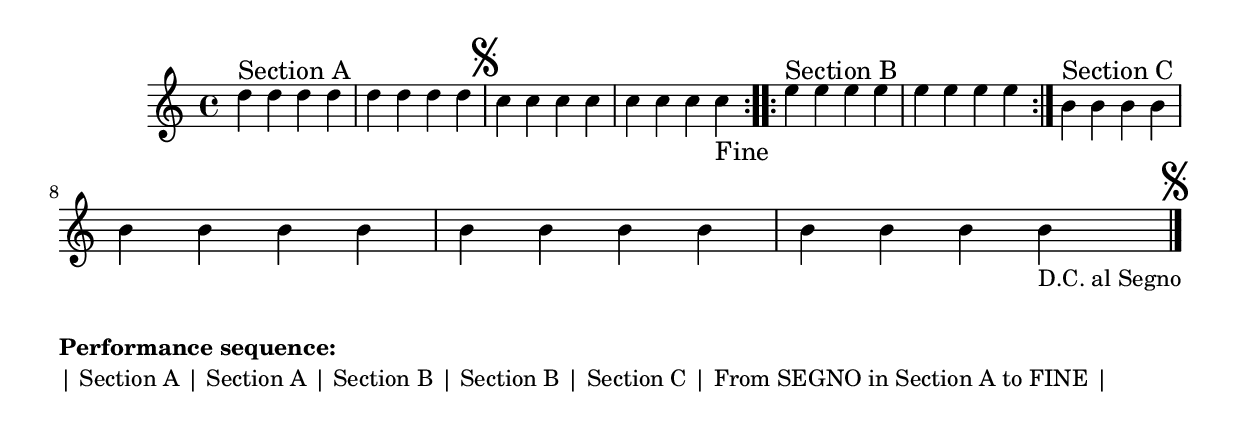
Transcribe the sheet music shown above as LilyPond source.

\version "2.13.59"

SectionABegToSegno = \relative c''{
	d4^\markup {\large "Section A"} d d d	d d d d
	\mark \markup {\musicglyph #"scripts.segno"}}
	
SectionASegnoToFine = \relative c''{c c c c   c c c c_\markup {\large "Fine"}}

SectionA = {\repeat volta 2{\SectionABegToSegno \SectionASegnoToFine}}

SectionB = \relative c''{
	\repeat volta 2{e^\markup {\large "Section B"} e e e	e e e e}}

SectionC = \relative c''{
	b^\markup {\large "Section C"} b b b \break
	\repeat unfold 8 {b}
	b b b b_\markup {"D.C. al Segno"}
	\bar "|."
	\mark \markup {\musicglyph #"scripts.segno"}
}

\score{
	\new PianoStaff <<
		\new Staff 
			{\SectionA
			 \SectionB
			 \SectionC }
			>>
	\layout{}
}

\score{
	\unfoldRepeats
	<<{\SectionA
	   \SectionB
	   \SectionC
	   \SectionASegnoToFine %last sub-Section appended here
	}>>
	\midi{}
}

\markup{ 
	\column {
		\line{\bold "Performance sequence:"}
		\line{ "| Section A | Section A | Section B | Section B | Section C | From SEGNO in Section A to FINE |"}
	}
}
